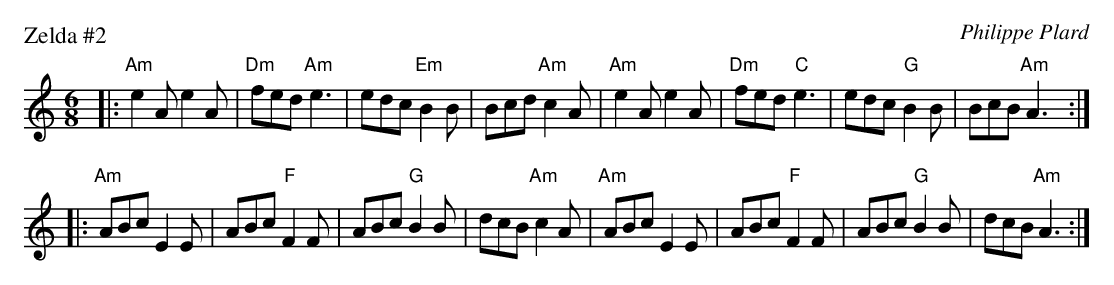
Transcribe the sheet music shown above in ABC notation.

X:1
P: Zelda #2
C: Philippe Plard
M: 6/8
L: 1/8
K: Am
|:\
"Am"e2A e2A | "Dm"fed "Am"e3 | edc "Em"B2B | Bcd "Am"c2A |\
"Am"e2A e2A | "Dm"fed "C"e3 | edc "G"B2B | BcB "Am"A3 :|
|:\
"Am"ABc E2E | ABc "F"F2F | ABc "G"B2B | dcB "Am"c2A |\
"Am"ABc E2E | ABc "F"F2F | ABc "G"B2B | dcB "Am"A3 :|
